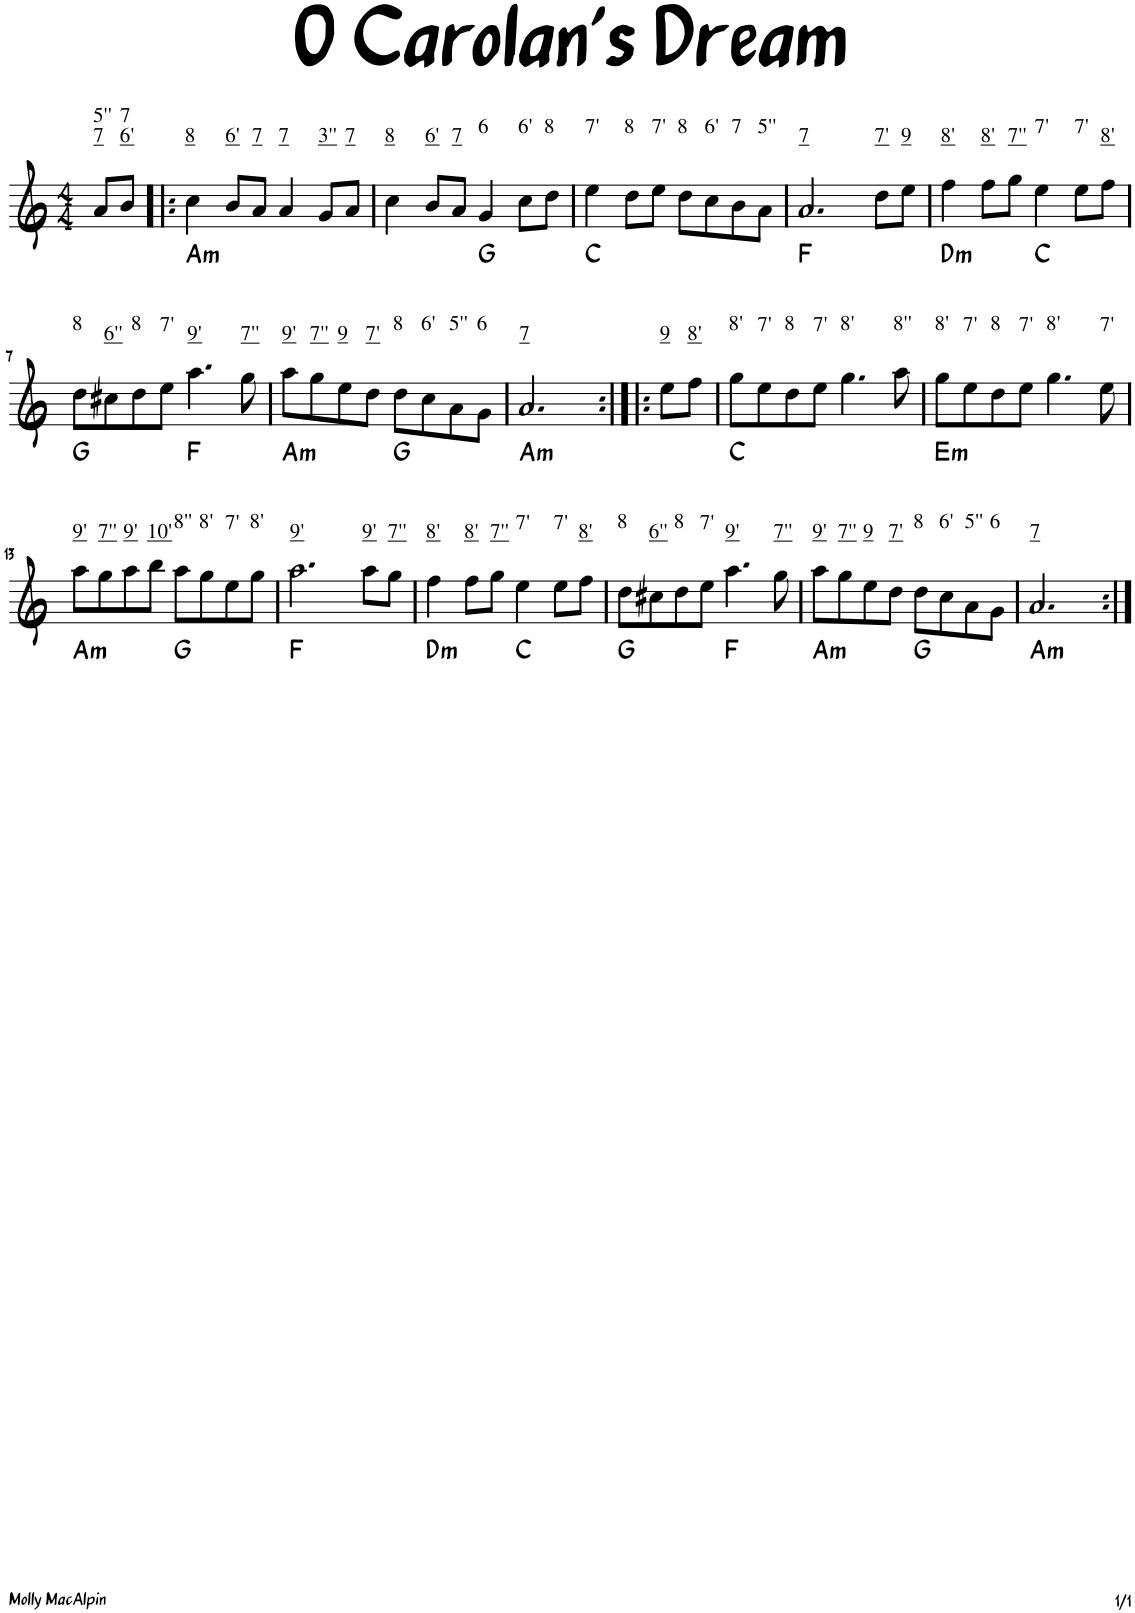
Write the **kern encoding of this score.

**kern	**harte
*part1	*part1
*staff1	*
*I"Piano	*
*I'Pno	*
*clefG2	*
*k[]	*
*M4/4	*
=1	=1
!LO:TX:a:t=7	!
!LO:TX:a:t=5''	!
8a/L	.
!LO:TX:a:t=6'	!
!LO:TX:a:t=7	!
8b/J	.
=2!|:	=2!|:
!LO:TX:a:t=8	!LO:H:kt=m
4cc\	A:min
!LO:TX:a:t=6'	!
8b/L	.
!LO:TX:a:t=7	!
8a/J	.
!LO:TX:a:t=7	!
4a/	.
!LO:TX:a:t=3''	!
8g/L	.
!LO:TX:a:t=7	!
8a/J	.
=3	=3
!LO:TX:a:t=8	!
4cc\	.
!LO:TX:a:t=6'	!
8b/L	.
!LO:TX:a:t=7	!
8a/J	.
!LO:TX:a:t=6	!
4g/	G:maj
!LO:TX:a:t=6'	!
8cc\L	.
!LO:TX:a:t=8	!
8dd\J	.
=4	=4
!LO:TX:a:t=7'	!
4ee\	C:maj
!LO:TX:a:t=8	!
8dd\L	.
!LO:TX:a:t=7'	!
8ee\J	.
!LO:TX:a:t=8	!
8dd\L	.
!LO:TX:a:t=6'	!
8cc\	.
!LO:TX:a:t=7	!
8b\	.
!LO:TX:a:t=5''	!
8a\J	.
=5	=5
!LO:TX:a:t=7	!
2.a/	F:maj
!LO:TX:a:t=7'	!
8dd\L	.
!LO:TX:a:t=9	!
8ee\J	.
=6	=6
!LO:TX:a:t=8'	!LO:H:kt=m
4ff\	D:min
!LO:TX:a:t=8'	!
8ff\L	.
!LO:TX:a:t=7''	!
8gg\J	.
!LO:TX:a:t=7'	!
4ee\	C:maj
!LO:TX:a:t=7'	!
8ee\L	.
!LO:TX:a:t=8'	!
8ff\J	.
!!LO:LB:g=z
=7	=7
!LO:TX:a:t=8	!
8dd\L	G:maj
!LO:TX:a:t=6''	!
8cc#X\	.
!LO:TX:a:t=8	!
8dd\	.
!LO:TX:a:t=7'	!
8ee\J	.
!LO:TX:a:t=9'	!
4.aa\	F:maj
!LO:TX:a:t=7''	!
8gg\	.
=8	=8
!LO:TX:a:t=9'	!LO:H:kt=m
8aa\L	A:min
!LO:TX:a:t=7''	!
8gg\	.
!LO:TX:a:t=9	!
8ee\	.
!LO:TX:a:t=7'	!
8dd\J	.
!LO:TX:a:t=8	!
8dd\L	G:maj
!LO:TX:a:t=6'	!
8cc\	.
!LO:TX:a:t=5''	!
8a\	.
!LO:TX:a:t=6	!
8g\J	.
=9	=9
!LO:TX:a:t=7	!LO:H:kt=m
2.a/	A:min
=10:|!|:	=10:|!|:
!LO:TX:a:t=9	!
8ee\L	.
!LO:TX:a:t=8'	!
8ff\J	.
=11	=11
!LO:TX:a:t=8'	!
8gg\L	C:maj
!LO:TX:a:t=7'	!
8ee\	.
!LO:TX:a:t=8	!
8dd\	.
!LO:TX:a:t=7'	!
8ee\J	.
!LO:TX:a:t=8'	!
4.gg\	.
!LO:TX:a:t=8''	!
8aa\	.
=12	=12
!LO:TX:a:t=8'	!LO:H:kt=m
8gg\L	E:min
!LO:TX:a:t=7'	!
8ee\	.
!LO:TX:a:t=8	!
8dd\	.
!LO:TX:a:t=7'	!
8ee\J	.
!LO:TX:a:t=8'	!
4.gg\	.
!LO:TX:a:t=7'	!
8ee\	.
!!LO:LB:g=z
=13	=13
!LO:TX:a:t=9'	!LO:H:kt=m
8aa\L	A:min
!LO:TX:a:t=7''	!
8gg\	.
!LO:TX:a:t=9'	!
8aa\	.
!LO:TX:a:t=10'	!
8bb\J	.
!LO:TX:a:t=8''	!
8aa\L	G:maj
!LO:TX:a:t=8'	!
8gg\	.
!LO:TX:a:t=7'	!
8ee\	.
!LO:TX:a:t=8'	!
8gg\J	.
=14	=14
!LO:TX:a:t=9'	!
2.aa\	F:maj
!LO:TX:a:t=9'	!
8aa\L	.
!LO:TX:a:t=7''	!
8gg\J	.
=15	=15
!LO:TX:a:t=8'	!LO:H:kt=m
4ff\	D:min
!LO:TX:a:t=8'	!
8ff\L	.
!LO:TX:a:t=7''	!
8gg\J	.
!LO:TX:a:t=7'	!
4ee\	C:maj
!LO:TX:a:t=7'	!
8ee\L	.
!LO:TX:a:t=8'	!
8ff\J	.
=16	=16
!LO:TX:a:t=8	!
8dd\L	G:maj
!LO:TX:a:t=6''	!
8cc#X\	.
!LO:TX:a:t=8	!
8dd\	.
!LO:TX:a:t=7'	!
8ee\J	.
!LO:TX:a:t=9'	!
4.aa\	F:maj
!LO:TX:a:t=7''	!
8gg\	.
=17	=17
!LO:TX:a:t=9'	!LO:H:kt=m
8aa\L	A:min
!LO:TX:a:t=7''	!
8gg\	.
!LO:TX:a:t=9	!
8ee\	.
!LO:TX:a:t=7'	!
8dd\J	.
!LO:TX:a:t=8	!
8dd\L	G:maj
!LO:TX:a:t=6'	!
8cc\	.
!LO:TX:a:t=5''	!
8a\	.
!LO:TX:a:t=6	!
8g\J	.
=18	=18
!LO:TX:a:t=7	!LO:H:kt=m
2.a/	A:min
=:|!	=:|!
*-	*-
